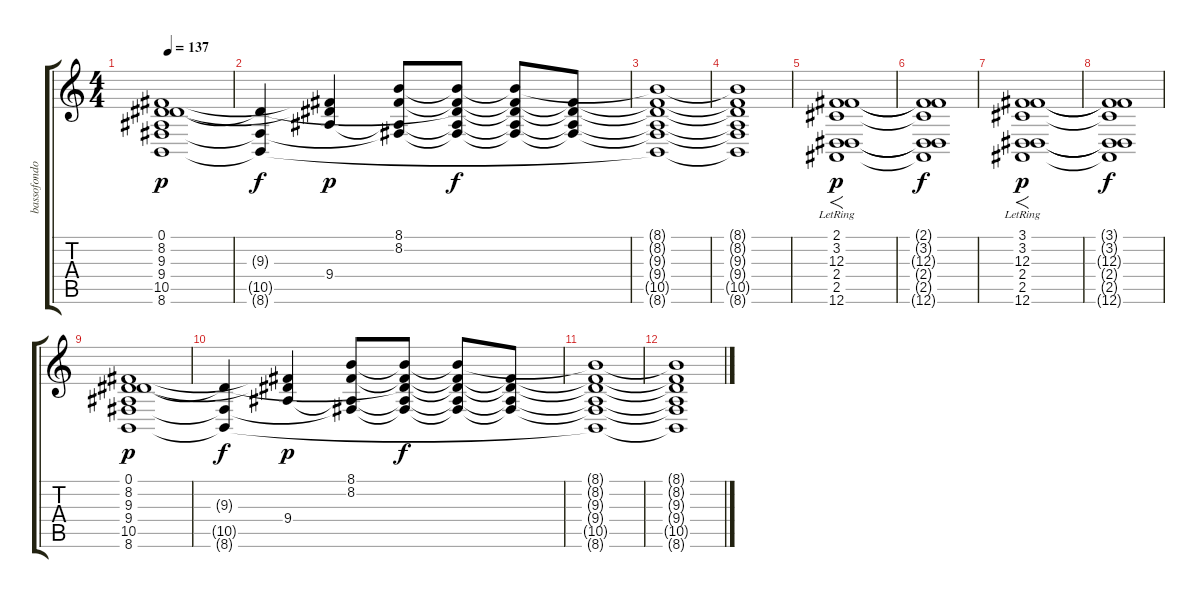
\track ("bassofondo" "bassofondo") {instrument stringensemble2}
\staff {score tabs}
\tuning (Eb4 Bb3 Gb3 Db3 Ab2 Eb2) {hide}
\ts (4 4)
\tempo 137
\clef g2
\ks c
(0.1 8.2 9.3 9.4 10.5 8.6).1{dy p} |
(9.3{t} 10.5{t} 8.6{t}).4{dy f} (0.1{t} 8.2{t} 9.4).4{dy p} (8.1 8.2 9.4{t} 10.5{t}).8 (8.1{t} 8.2{t} 9.3{t} 9.4{t} 10.5{t}).8{dy f} (8.1{t} 8.2{t} 9.3{t} 9.4{t} 10.5{t}).8 (8.2{t} 9.3{t} 9.4{t} 10.5{t}).8 |
(8.1{t} 8.2{t} 9.3{t} 9.4{t} 10.5{t} 8.6{t}).1 |
(8.1{t} 8.2{t} 9.3{t} 9.4{t} 10.5{t} 8.6{t}).1 |
(2.1{lr} 3.2{lr} 12.3{lr} 2.4{lr} 2.5{lr} 12.6{lr}).1{f dy p} |
(2.1{t} 3.2{t} 12.3{t} 2.4{t} 2.5{t} 12.6{t}).1{dy f} |
(3.1{lr} 3.2{lr} 12.3{lr} 2.4{lr} 2.5{lr} 12.6{lr}).1{f dy p} |
(3.1{t} 3.2{t} 12.3{t} 2.4{t} 2.5{t} 12.6{t}).1{dy f} |
(0.1 8.2 9.3 9.4 10.5 8.6).1{dy p} |
(9.3{t} 10.5{t} 8.6{t}).4{dy f} (0.1{t} 8.2{t} 9.4).4{dy p} (8.1 8.2 9.4{t} 10.5{t}).8 (8.1{t} 8.2{t} 9.3{t} 9.4{t} 10.5{t}).8{dy f} (8.1{t} 8.2{t} 9.3{t} 9.4{t} 10.5{t}).8 (8.2{t} 9.3{t} 9.4{t} 10.5{t}).8 |
(8.1{t} 8.2{t} 9.3{t} 9.4{t} 10.5{t} 8.6{t}).1 |
(8.1{t} 8.2{t} 9.3{t} 9.4{t} 10.5{t} 8.6{t}).1
